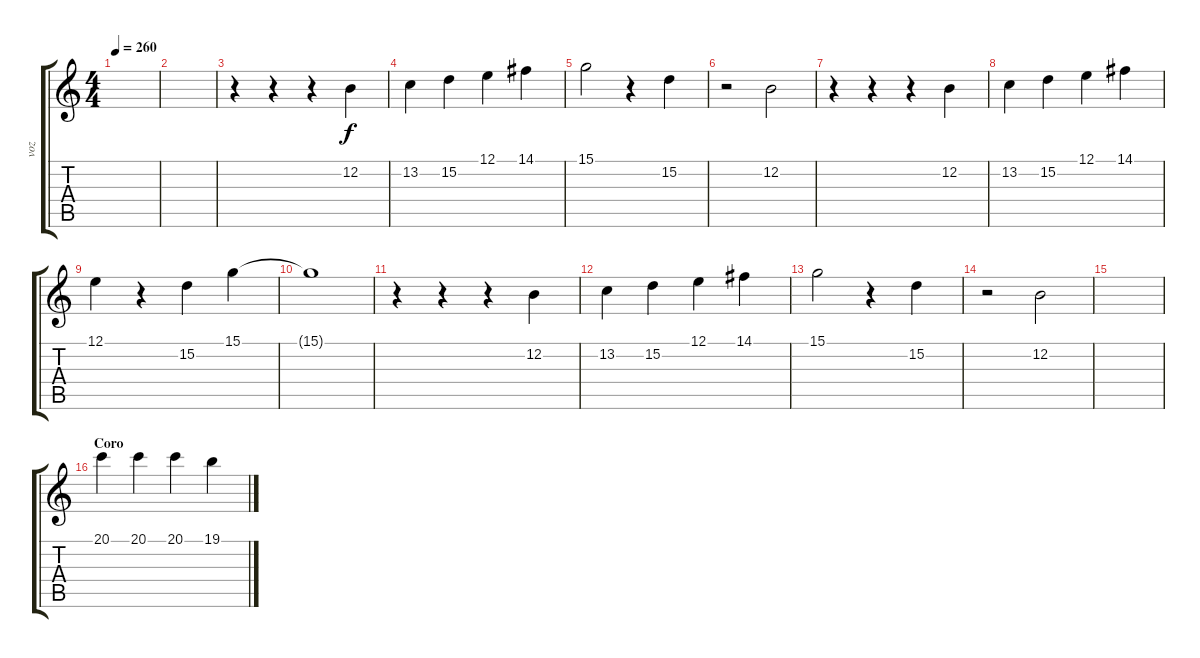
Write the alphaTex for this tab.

\track ("voz" "voz") {instrument lead2sawtooth}
\staff {score tabs}
\tuning (E4 B3 G3 D3 A2 E2) {hide}
\ts (4 4)
\tempo 260
\clef g2
\ks c
|
|
r.4 r.4 r.4 12.2.4 |
13.2.4 15.2.4 12.1.4 14.1.4 |
15.1.2 r.4 15.2.4 |
r.2 12.2.2 |
r.4 r.4 r.4 12.2.4 |
13.2.4 15.2.4 12.1.4 14.1.4 |
12.1.4 r.4 15.2.4 15.1.4 |
15.1{t}.1 |
r.4 r.4 r.4 12.2.4 |
13.2.4 15.2.4 12.1.4 14.1.4 |
15.1.2 r.4 15.2.4 |
r.2 12.2.2 |
|
\section ("" "Coro")
20.1.4 20.1.4 20.1.4 19.1.4
